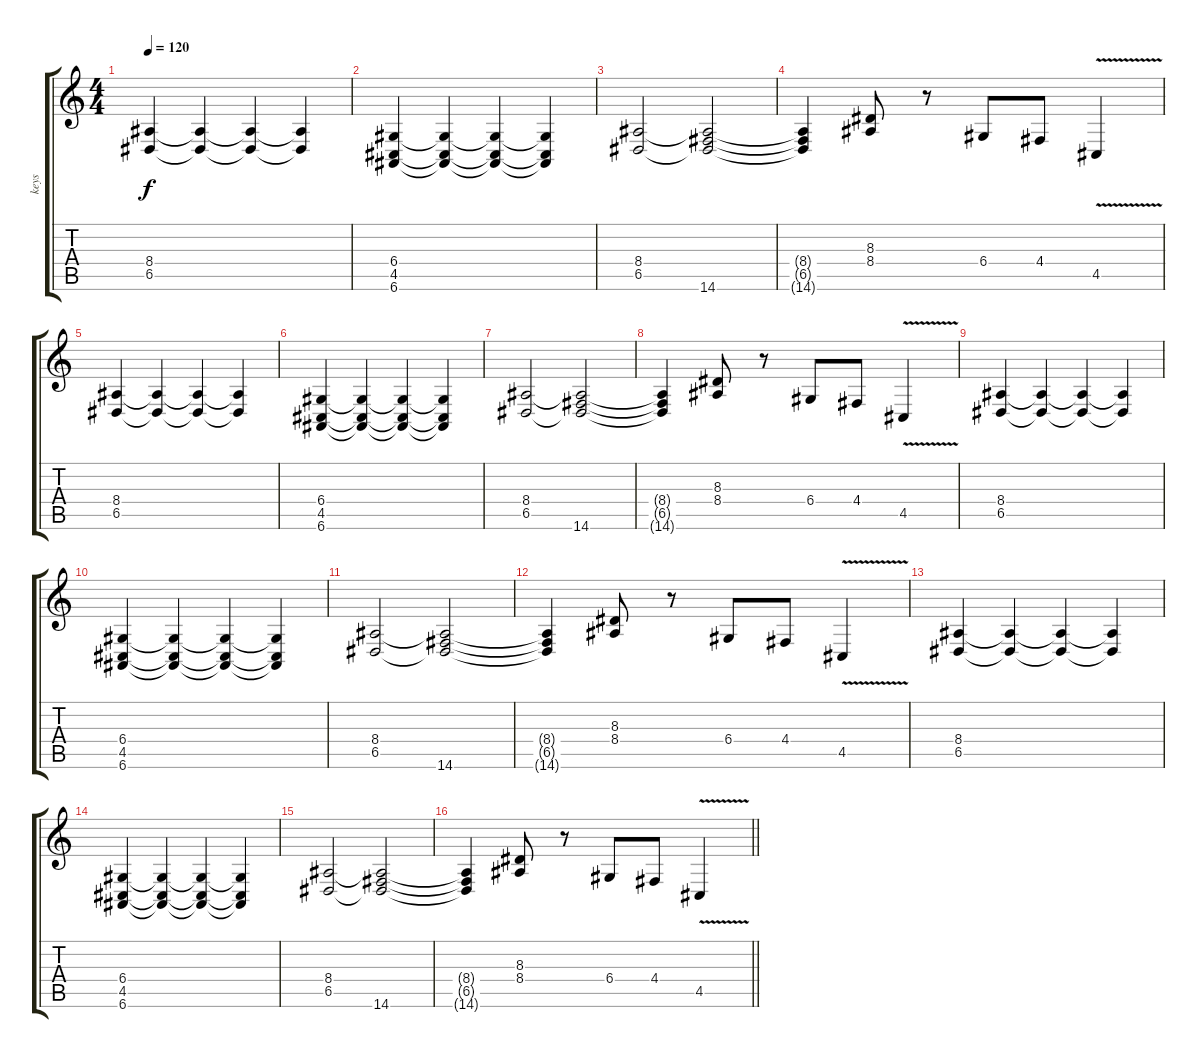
\track ("keys" "keys") {instrument drawbarorgan}
\staff {score tabs}
\tuning (E4 B3 G3 D3 A2 E2) {hide}
\ts (4 4)
\tempo 120
\clef g2
\ks c
(8.4 6.5).4{dy f} (8.4{t} 6.5{t}).4 (8.4{t} 6.5{t}).4 (8.4{t} 6.5{t}).4 |
(6.4 4.5 6.6).4 (6.4{t} 4.5{t} 6.6{t}).4 (6.4{t} 4.5{t} 6.6{t}).4 (6.4{t} 4.5{t} 6.6{t}).4 |
(8.4 6.5).2 (8.4{t} 6.5{t} 14.6).2 |
(8.4{t} 6.5{t} 14.6{t}).4 (8.3 8.4).8 r.8 6.4.8 4.4.8 4.5{v}.4 |
(8.4 6.5).4 (8.4{t} 6.5{t}).4 (8.4{t} 6.5{t}).4 (8.4{t} 6.5{t}).4 |
(6.4 4.5 6.6).4 (6.4{t} 4.5{t} 6.6{t}).4 (6.4{t} 4.5{t} 6.6{t}).4 (6.4{t} 4.5{t} 6.6{t}).4 |
(8.4 6.5).2 (8.4{t} 6.5{t} 14.6).2 |
(8.4{t} 6.5{t} 14.6{t}).4 (8.3 8.4).8 r.8 6.4.8 4.4.8 4.5{v}.4 |
(8.4 6.5).4 (8.4{t} 6.5{t}).4 (8.4{t} 6.5{t}).4 (8.4{t} 6.5{t}).4 |
(6.4 4.5 6.6).4 (6.4{t} 4.5{t} 6.6{t}).4 (6.4{t} 4.5{t} 6.6{t}).4 (6.4{t} 4.5{t} 6.6{t}).4 |
(8.4 6.5).2 (8.4{t} 6.5{t} 14.6).2 |
(8.4{t} 6.5{t} 14.6{t}).4 (8.3 8.4).8 r.8 6.4.8 4.4.8 4.5{v}.4 |
(8.4 6.5).4 (8.4{t} 6.5{t}).4 (8.4{t} 6.5{t}).4 (8.4{t} 6.5{t}).4 |
(6.4 4.5 6.6).4 (6.4{t} 4.5{t} 6.6{t}).4 (6.4{t} 4.5{t} 6.6{t}).4 (6.4{t} 4.5{t} 6.6{t}).4 |
(8.4 6.5).2 (8.4{t} 6.5{t} 14.6).2 |
\barLineRight lightlight
(8.4{t} 6.5{t} 14.6{t}).4 (8.3 8.4).8 r.8 6.4.8 4.4.8 4.5{v}.4
